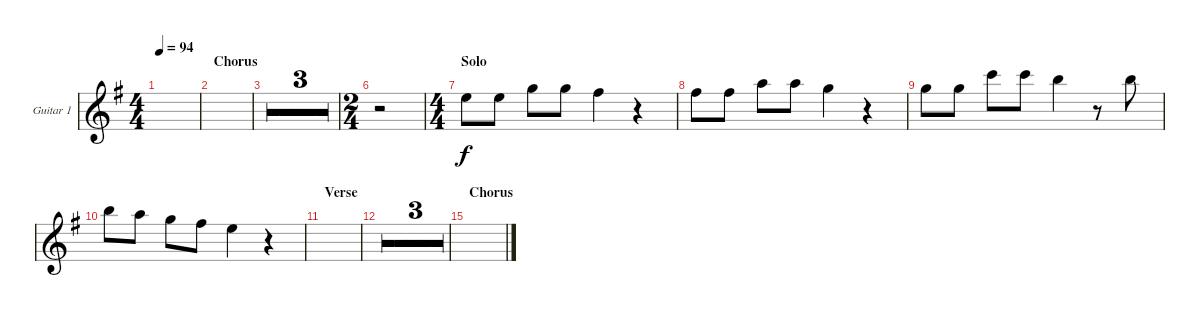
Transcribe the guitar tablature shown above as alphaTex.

\defaultSystemsLayout 4
\bracketExtendMode groupsimilarinstruments
\firstSystemTrackNameOrientation horizontal
\otherSystemsTrackNameOrientation horizontal
\track ("Solo Guitar" "Guitar 1") {multiBarRest instrument acousticguitarsteel}
\staff {score}
\tuning (E4 B3 G3 D3 A2 E2)
\ts (4 4)
\tempo 94
\clef g2
\ks eminor
|
\section ("" "Chorus")
|
|
|
|
\ts (2 4)
r.2 |
\ts (4 4)
\section ("" "Solo")
0.1.8 0.1.8 3.1.8 3.1.8 2.1.4 r.4 |
2.1.8 2.1.8 5.1.8 5.1.8 3.1.4 r.4 |
3.1.8 3.1.8 8.1.8 8.1.8 7.1.4 r.8 7.1.8 |
7.1.8 5.1.8 3.1.8 2.1.8 0.1.4 r.4 |
\section ("" "Verse")
|
|
|
|
\section ("" "Chorus")
